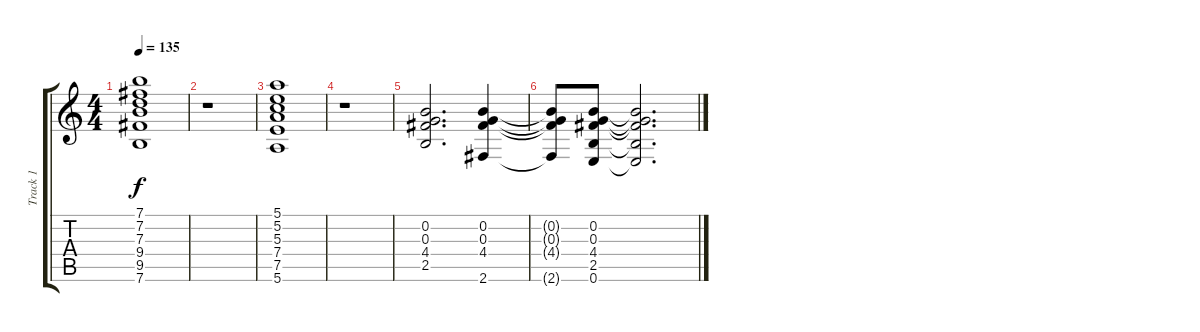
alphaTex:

\track ("Track 1" "Track 1") {instrument acousticguitarsteel}
\staff {score tabs}
\tuning (E4 B3 G3 D3 A2 E2) {hide}
\ts (4 4)
\tempo 135
\clef g2
\ks c
(7.1 7.2 7.3 9.4 9.5 7.6).1{dy f} |
r.1 |
(5.1 5.2 5.3 7.4 7.5 5.6).1 |
r.1 |
(0.2 0.3 4.4 2.5).2{d} (0.2 0.3 4.4 2.6).4 |
(0.2{t} 0.3{t} 4.4{t} 2.6{t}).8 (0.2 0.3 4.4 2.5 0.6).8 (0.2{t} 0.3{t} 4.4{t} 2.5{t} 0.6{t}).2{d}
